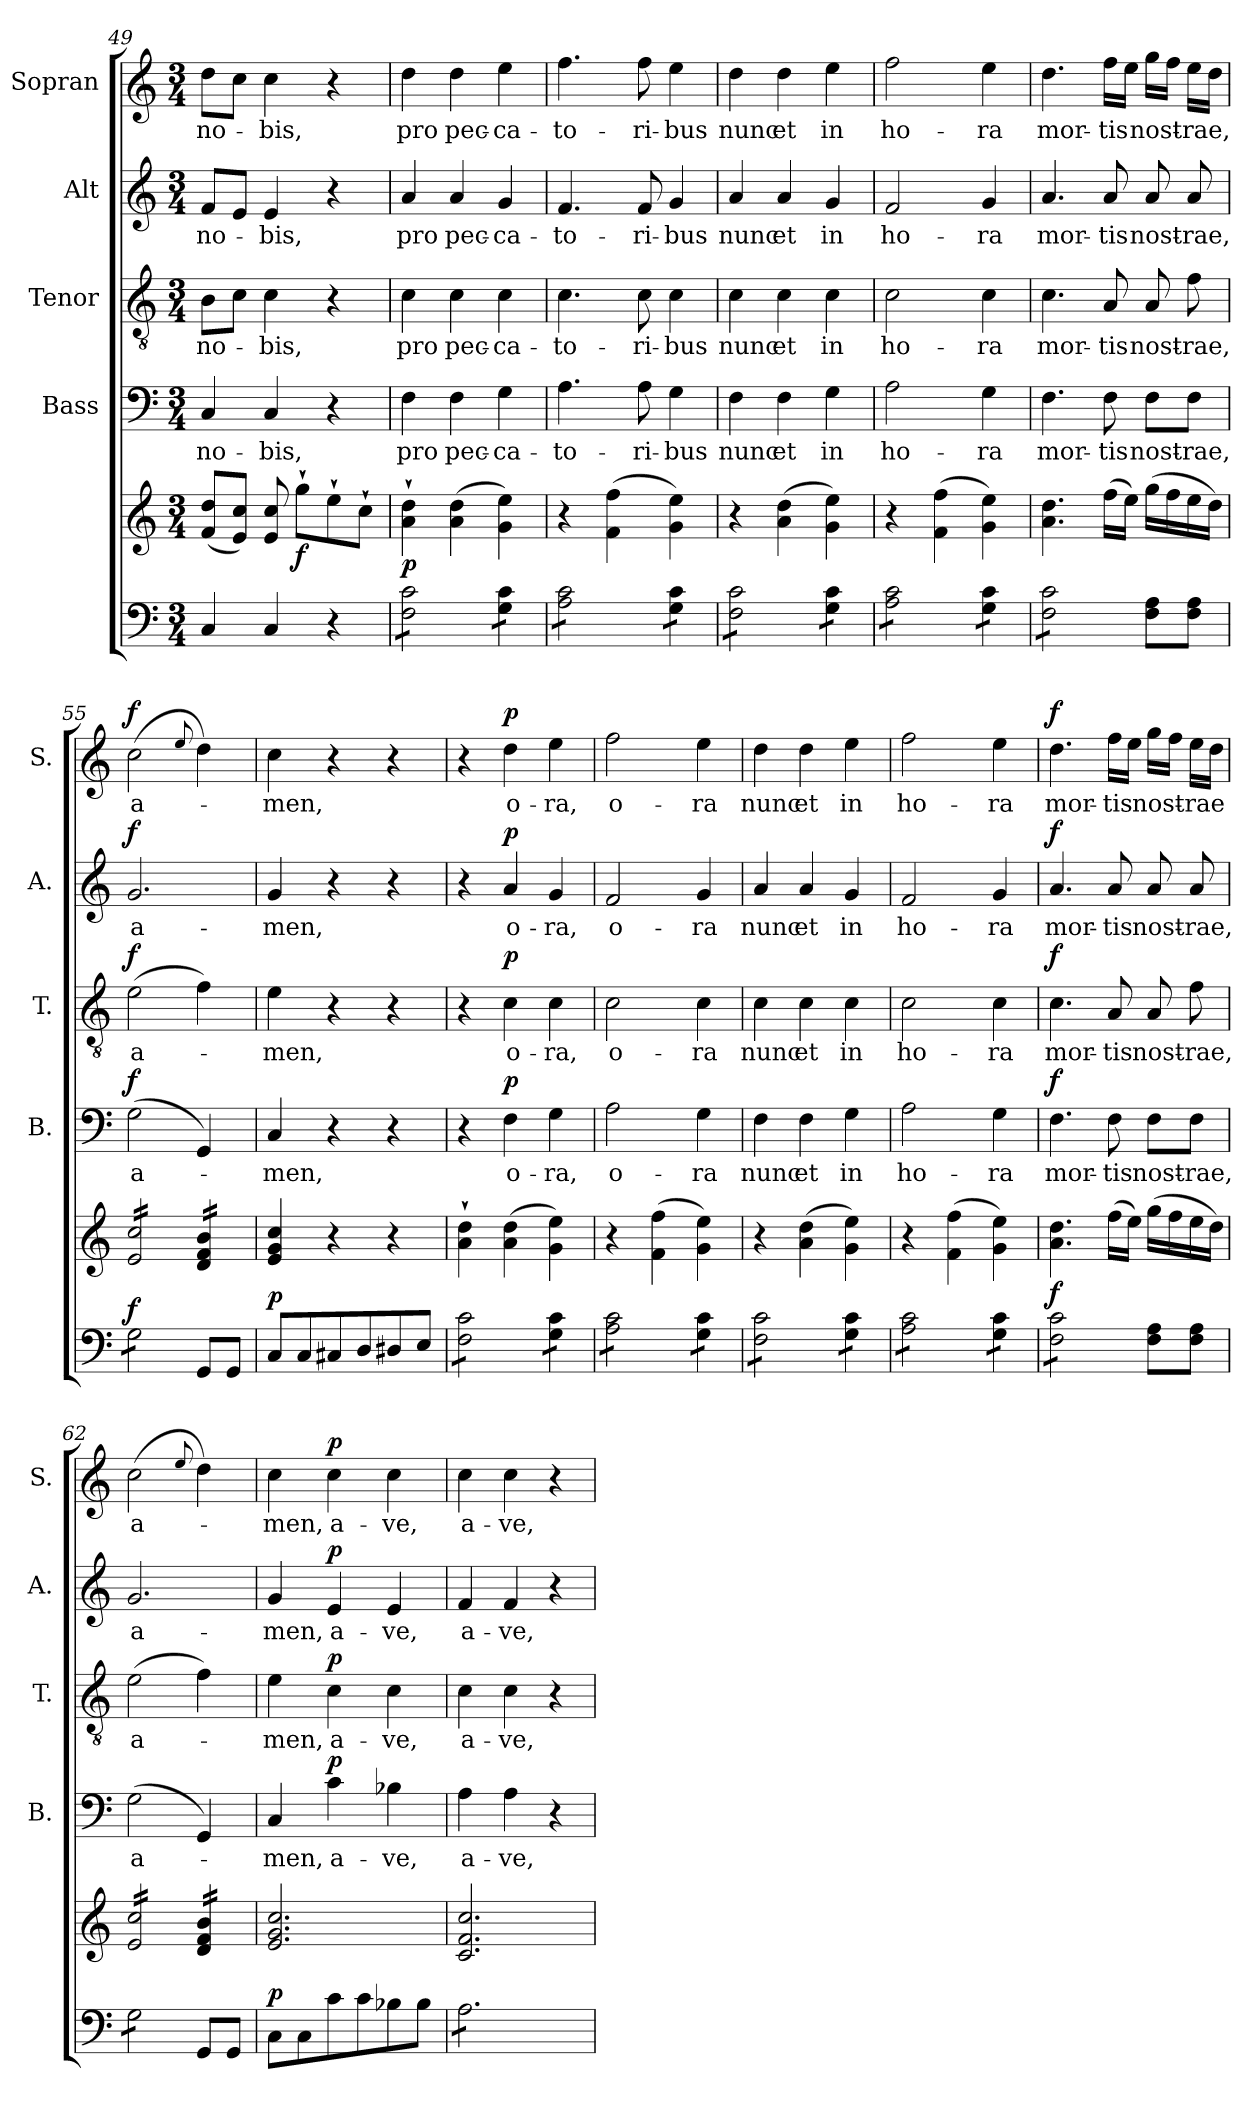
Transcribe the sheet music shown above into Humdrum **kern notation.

**kern	**kern	**dynam	**kern	**text	**dynam	**kern	**text	**dynam	**kern	**text	**dynam	**kern	**text	**dynam
*part5	*part5	*part5	*part4	*part4	*part4	*part3	*part3	*part3	*part2	*part2	*part2	*part1	*part1	*part1
*staff6	*staff5	*staff5/6	*staff4	*staff4	*staff4	*staff3	*staff3	*staff3	*staff2	*staff2	*staff2	*staff1	*staff1	*staff1
*	*	*	*I"Bass	*	*	*I"Tenor	*	*	*I"Alt	*	*	*I"Sopran	*	*
*	*	*	*I'B.	*	*	*I'T.	*	*	*I'A.	*	*	*I'S.	*	*
*clefF4	*clefG2	*	*clefF4	*	*	*clefGv2	*	*	*clefG2	*	*	*clefG2	*	*
*k[]	*k[]	*	*k[]	*	*	*k[]	*	*	*k[]	*	*	*k[]	*	*
*C:	*C:	*	*C:	*	*	*C:	*	*	*C:	*	*	*C:	*	*
*M3/4	*M3/4	*	*M3/4	*	*	*M3/4	*	*	*M3/4	*	*	*M3/4	*	*
=49	=49	=49	=49	=49	=49	=49	=49	=49	=49	=49	=49	=49	=49	=49
!	!	!	!	!LO:LY:b	!	!	!LO:LY:b	!	!	!LO:LY:b	!	!	!LO:LY:b	!
4C/	(<8f/ 8dd/L	.	4C/	no-	.	8B\L	no-	.	8f/L	no-	.	8dd\L	no-	.
.	8e/ 8cc/J)	.	.	.	.	8c\J	.	.	8e/J	.	.	8cc\J	.	.
!	!	!	!	!LO:LY:b	!	!	!LO:LY:b	!	!	!LO:LY:b	!	!	!LO:LY:b	!
4C/	8e/ 8cc/	.	4C/	-bis,	.	4c\	-bis,	.	4e/	-bis,	.	4cc\	-bis,	.
!	!	!LO:DY:b	!	!	!	!	!	!	!	!	!	!	!	!
.	8gg`>\L	f	.	.	.	.	.	.	.	.	.	.	.	.
4r	8ee`>\	.	4r	.	.	4r	.	.	4r	.	.	4r	.	.
.	8cc`>\J	.	.	.	.	.	.	.	.	.	.	.	.	.
!!LO:PB:g=z
=50	=50	=50	=50	=50	=50	=50	=50	=50	=50	=50	=50	=50	=50	=50
!	!	!LO:DY:b	!	!LO:LY:b	!	!	!LO:LY:b	!	!	!LO:LY:b	!	!	!LO:LY:b	!
*tremolo	*	*	*	*	*	*	*	*	*	*	*	*	*	*
8F\ 8c\L	4a\`> 4dd\`>	p	4F\	pro	.	4c\	pro	.	4a/	pro	.	4dd\	pro	.
8F\ 8c\	.	.	.	.	.	.	.	.	.	.	.	.	.	.
!	!	!	!	!LO:LY:b	!	!	!LO:LY:b	!	!	!LO:LY:b	!	!	!LO:LY:b	!
8F\ 8c\	(>4a\ 4dd\	.	4F\	pec-	.	4c\	pec-	.	4a/	pec-	.	4dd\	pec-	.
8F\ 8c\J	.	.	.	.	.	.	.	.	.	.	.	.	.	.
!	!	!	!	!LO:LY:b	!	!	!LO:LY:b	!	!	!LO:LY:b	!	!	!LO:LY:b	!
8G\ 8c\L	4g\ 4ee\)	.	4G\	-ca-	.	4c\	-ca-	.	4g/	-ca-	.	4ee\	-ca-	.
8G\ 8c\J	.	.	.	.	.	.	.	.	.	.	.	.	.	.
=51	=51	=51	=51	=51	=51	=51	=51	=51	=51	=51	=51	=51	=51	=51
!	!	!	!	!LO:LY:b	!	!	!LO:LY:b	!	!	!LO:LY:b	!	!	!LO:LY:b	!
8A\ 8c\L	4r	.	4.A\	-to-	.	4.c\	-to-	.	4.f/	-to-	.	4.ff\	-to-	.
8A\ 8c\	.	.	.	.	.	.	.	.	.	.	.	.	.	.
8A\ 8c\	(>4f\ 4ff\	.	.	.	.	.	.	.	.	.	.	.	.	.
!	!	!	!	!LO:LY:b	!	!	!LO:LY:b	!	!	!LO:LY:b	!	!	!LO:LY:b	!
8A\ 8c\J	.	.	8A\	-ri-	.	8c\	-ri-	.	8f/	-ri-	.	8ff\	-ri-	.
!	!	!	!	!LO:LY:b	!	!	!LO:LY:b	!	!	!LO:LY:b	!	!	!LO:LY:b	!
8G\ 8c\L	4g\ 4ee\)	.	4G\	-bus	.	4c\	-bus	.	4g/	-bus	.	4ee\	-bus	.
8G\ 8c\J	.	.	.	.	.	.	.	.	.	.	.	.	.	.
=52	=52	=52	=52	=52	=52	=52	=52	=52	=52	=52	=52	=52	=52	=52
!	!	!	!	!LO:LY:b	!	!	!LO:LY:b	!	!	!LO:LY:b	!	!	!LO:LY:b	!
8F\ 8c\L	4r	.	4F\	nunc	.	4c\	nunc	.	4a/	nunc	.	4dd\	nunc	.
8F\ 8c\	.	.	.	.	.	.	.	.	.	.	.	.	.	.
!	!	!	!	!LO:LY:b	!	!	!LO:LY:b	!	!	!LO:LY:b	!	!	!LO:LY:b	!
8F\ 8c\	(>4a\ 4dd\	.	4F\	et	.	4c\	et	.	4a/	et	.	4dd\	et	.
8F\ 8c\J	.	.	.	.	.	.	.	.	.	.	.	.	.	.
!	!	!	!	!LO:LY:b	!	!	!LO:LY:b	!	!	!LO:LY:b	!	!	!LO:LY:b	!
8G\ 8c\L	4g\ 4ee\)	.	4G\	in	.	4c\	in	.	4g/	in	.	4ee\	in	.
8G\ 8c\J	.	.	.	.	.	.	.	.	.	.	.	.	.	.
=53	=53	=53	=53	=53	=53	=53	=53	=53	=53	=53	=53	=53	=53	=53
!	!	!	!	!LO:LY:b	!	!	!LO:LY:b	!	!	!LO:LY:b	!	!	!LO:LY:b	!
8A\ 8c\L	4r	.	2A\	ho-	.	2c\	ho-	.	2f/	ho-	.	2ff\	ho-	.
8A\ 8c\	.	.	.	.	.	.	.	.	.	.	.	.	.	.
8A\ 8c\	(>4f\ 4ff\	.	.	.	.	.	.	.	.	.	.	.	.	.
8A\ 8c\J	.	.	.	.	.	.	.	.	.	.	.	.	.	.
!	!	!	!	!LO:LY:b	!	!	!LO:LY:b	!	!	!LO:LY:b	!	!	!LO:LY:b	!
8G\ 8c\L	4g\ 4ee\)	.	4G\	-ra	.	4c\	-ra	.	4g/	-ra	.	4ee\	-ra	.
8G\ 8c\J	.	.	.	.	.	.	.	.	.	.	.	.	.	.
=54	=54	=54	=54	=54	=54	=54	=54	=54	=54	=54	=54	=54	=54	=54
!	!	!	!	!LO:LY:b	!	!	!LO:LY:b	!	!	!LO:LY:b	!	!	!LO:LY:b	!
8F\ 8c\L	4.a\ 4.dd\	.	4.F\	mor-	.	4.c\	mor-	.	4.a/	mor-	.	4.dd\	mor-	.
8F\ 8c\	.	.	.	.	.	.	.	.	.	.	.	.	.	.
8F\ 8c\	.	.	.	.	.	.	.	.	.	.	.	.	.	.
!	!	!	!	!LO:LY:b	!	!	!LO:LY:b	!	!	!LO:LY:b	!	!	!LO:LY:b	!
8F\ 8c\J	(>16ff\LL	.	8F\	-tis	.	8A/	-tis	.	8a/	-tis	.	16ff\LL	-tis	.
*Xtremolo	*	*	*	*	*	*	*	*	*	*	*	*	*	*
.	16ee\JJ)	.	.	.	.	.	.	.	.	.	.	16ee\JJ	.	.
!	!	!	!	!LO:LY:b	!	!	!LO:LY:b	!	!	!LO:LY:b	!	!	!LO:LY:b	!
8F\ 8A\L	(>16gg\LL	.	8F\L	nost-	.	8A/	nost-	.	8a/	nost-	.	16gg\LL	nost-	.
.	16ff\	.	.	.	.	.	.	.	.	.	.	16ff\JJ	.	.
!	!	!	!	!LO:LY:b	!	!	!LO:LY:b	!	!	!LO:LY:b	!	!	!LO:LY:b	!
8F\ 8A\J	16ee\	.	8F\J	-rae,	.	8f\	-rae,	.	8a/	-rae,	.	16ee\LL	-rae,	.
.	16dd\JJ)	.	.	.	.	.	.	.	.	.	.	16dd\JJ	.	.
=55	=55	=55	=55	=55	=55	=55	=55	=55	=55	=55	=55	=55	=55	=55
!	!	!LO:DY:a=2	!	!LO:LY:b	!LO:DY:a	!	!LO:LY:b	!LO:DY:a	!	!LO:LY:b	!LO:DY:a	!	!LO:LY:b	!LO:DY:a
*tremolo	*	*	*	*	*	*	*	*	*	*	*	*	*	*
*	*tremolo	*	*	*	*	*	*	*	*	*	*	*	*	*
8G\L	16e/ 16cc/LL	f	(>2G\	a-	f	(>2e\	a-	f	2.g/	a-	f	(>2cc\	a-	f
.	16e/ 16cc/	.	.	.	.	.	.	.	.	.	.	.	.	.
8G\	16e/ 16cc/	.	.	.	.	.	.	.	.	.	.	.	.	.
.	16e/ 16cc/	.	.	.	.	.	.	.	.	.	.	.	.	.
8G\	16e/ 16cc/	.	.	.	.	.	.	.	.	.	.	.	.	.
.	16e/ 16cc/	.	.	.	.	.	.	.	.	.	.	.	.	.
8G\J	16e/ 16cc/	.	.	.	.	.	.	.	.	.	.	.	.	.
*Xtremolo	*	*	*	*	*	*	*	*	*	*	*	*	*	*
.	16e/ 16cc/JJ	.	.	.	.	.	.	.	.	.	.	.	.	.
.	.	.	.	.	.	.	.	.	.	.	.	8qqee/	.	.
8GG/L	16d/ 16f/ 16b/LL	.	4GG/)	.	.	4f\)	.	.	.	.	.	4dd\)	.	.
.	16d/ 16f/ 16b/	.	.	.	.	.	.	.	.	.	.	.	.	.
8GG/J	16d/ 16f/ 16b/	.	.	.	.	.	.	.	.	.	.	.	.	.
.	16d/ 16f/ 16b/JJ	.	.	.	.	.	.	.	.	.	.	.	.	.
*	*Xtremolo	*	*	*	*	*	*	*	*	*	*	*	*	*
=56	=56	=56	=56	=56	=56	=56	=56	=56	=56	=56	=56	=56	=56	=56
!	!	!LO:DY:a=2	!	!LO:LY:b	!	!	!LO:LY:b	!	!	!LO:LY:b	!	!	!LO:LY:b	!
8C/L	4e/ 4g/ 4cc/	p	4C/	-men,	.	4e\	-men,	.	4g/	-men,	.	4cc\	-men,	.
8C/	.	.	.	.	.	.	.	.	.	.	.	.	.	.
8C#X/	4r	.	4r	.	.	4r	.	.	4r	.	.	4r	.	.
8D/	.	.	.	.	.	.	.	.	.	.	.	.	.	.
8D#X/	4r	.	4r	.	.	4r	.	.	4r	.	.	4r	.	.
8E/J	.	.	.	.	.	.	.	.	.	.	.	.	.	.
!!LO:LB:g=z
=57	=57	=57	=57	=57	=57	=57	=57	=57	=57	=57	=57	=57	=57	=57
*tremolo	*	*	*	*	*	*	*	*	*	*	*	*	*	*
8F\ 8c\L	4a\`> 4dd\`>	.	4r	.	.	4r	.	.	4r	.	.	4r	.	.
8F\ 8c\	.	.	.	.	.	.	.	.	.	.	.	.	.	.
!	!	!	!	!LO:LY:b	!LO:DY:a	!	!LO:LY:b	!LO:DY:a	!	!LO:LY:b	!LO:DY:a	!	!LO:LY:b	!LO:DY:a
8F\ 8c\	(>4a\ 4dd\	.	4F\	o-	p	4c\	o-	p	4a/	o-	p	4dd\	o-	p
8F\ 8c\J	.	.	.	.	.	.	.	.	.	.	.	.	.	.
!	!	!	!	!LO:LY:b	!	!	!LO:LY:b	!	!	!LO:LY:b	!	!	!LO:LY:b	!
8G\ 8c\L	4g\ 4ee\)	.	4G\	-ra,	.	4c\	-ra,	.	4g/	-ra,	.	4ee\	-ra,	.
8G\ 8c\J	.	.	.	.	.	.	.	.	.	.	.	.	.	.
=58	=58	=58	=58	=58	=58	=58	=58	=58	=58	=58	=58	=58	=58	=58
!	!	!	!	!LO:LY:b	!	!	!LO:LY:b	!	!	!LO:LY:b	!	!	!LO:LY:b	!
8A\ 8c\L	4r	.	2A\	o-	.	2c\	o-	.	2f/	o-	.	2ff\	o-	.
8A\ 8c\	.	.	.	.	.	.	.	.	.	.	.	.	.	.
8A\ 8c\	(>4f\ 4ff\	.	.	.	.	.	.	.	.	.	.	.	.	.
8A\ 8c\J	.	.	.	.	.	.	.	.	.	.	.	.	.	.
!	!	!	!	!LO:LY:b	!	!	!LO:LY:b	!	!	!LO:LY:b	!	!	!LO:LY:b	!
8G\ 8c\L	4g\ 4ee\)	.	4G\	-ra	.	4c\	-ra	.	4g/	-ra	.	4ee\	-ra	.
8G\ 8c\J	.	.	.	.	.	.	.	.	.	.	.	.	.	.
=59	=59	=59	=59	=59	=59	=59	=59	=59	=59	=59	=59	=59	=59	=59
!	!	!	!	!LO:LY:b	!	!	!LO:LY:b	!	!	!LO:LY:b	!	!	!LO:LY:b	!
8F\ 8c\L	4r	.	4F\	nunc	.	4c\	nunc	.	4a/	nunc	.	4dd\	nunc	.
8F\ 8c\	.	.	.	.	.	.	.	.	.	.	.	.	.	.
!	!	!	!	!LO:LY:b	!	!	!LO:LY:b	!	!	!LO:LY:b	!	!	!LO:LY:b	!
8F\ 8c\	(>4a\ 4dd\	.	4F\	et	.	4c\	et	.	4a/	et	.	4dd\	et	.
8F\ 8c\J	.	.	.	.	.	.	.	.	.	.	.	.	.	.
!	!	!	!	!LO:LY:b	!	!	!LO:LY:b	!	!	!LO:LY:b	!	!	!LO:LY:b	!
8G\ 8c\L	4g\ 4ee\)	.	4G\	in	.	4c\	in	.	4g/	in	.	4ee\	in	.
8G\ 8c\J	.	.	.	.	.	.	.	.	.	.	.	.	.	.
=60	=60	=60	=60	=60	=60	=60	=60	=60	=60	=60	=60	=60	=60	=60
!	!	!	!	!LO:LY:b	!	!	!LO:LY:b	!	!	!LO:LY:b	!	!	!LO:LY:b	!
8A\ 8c\L	4r	.	2A\	ho-	.	2c\	ho-	.	2f/	ho-	.	2ff\	ho-	.
8A\ 8c\	.	.	.	.	.	.	.	.	.	.	.	.	.	.
8A\ 8c\	(>4f\ 4ff\	.	.	.	.	.	.	.	.	.	.	.	.	.
8A\ 8c\J	.	.	.	.	.	.	.	.	.	.	.	.	.	.
!	!	!	!	!LO:LY:b	!	!	!LO:LY:b	!	!	!LO:LY:b	!	!	!LO:LY:b	!
8G\ 8c\L	4g\ 4ee\)	.	4G\	-ra	.	4c\	-ra	.	4g/	-ra	.	4ee\	-ra	.
8G\ 8c\J	.	.	.	.	.	.	.	.	.	.	.	.	.	.
=61	=61	=61	=61	=61	=61	=61	=61	=61	=61	=61	=61	=61	=61	=61
!	!	!LO:DY:a=2	!	!LO:LY:b	!LO:DY:a	!	!LO:LY:b	!LO:DY:a	!	!LO:LY:b	!LO:DY:a	!	!LO:LY:b	!LO:DY:a
8F\ 8c\L	4.a\ 4.dd\	f	4.F\	mor-	f	4.c\	mor-	f	4.a/	mor-	f	4.dd\	mor-	f
8F\ 8c\	.	.	.	.	.	.	.	.	.	.	.	.	.	.
8F\ 8c\	.	.	.	.	.	.	.	.	.	.	.	.	.	.
!	!	!	!	!LO:LY:b	!	!	!LO:LY:b	!	!	!LO:LY:b	!	!	!LO:LY:b	!
8F\ 8c\J	(>16ff\LL	.	8F\	-tis	.	8A/	-tis	.	8a/	-tis	.	16ff\LL	-tis	.
*Xtremolo	*	*	*	*	*	*	*	*	*	*	*	*	*	*
.	16ee\JJ)	.	.	.	.	.	.	.	.	.	.	16ee\JJ	.	.
!	!	!	!	!LO:LY:b	!	!	!LO:LY:b	!	!	!LO:LY:b	!	!	!LO:LY:b	!
8F\ 8A\L	(>16gg\LL	.	8F\L	nost-	.	8A/	nost-	.	8a/	nost-	.	16gg\LL	nost-	.
.	16ff\	.	.	.	.	.	.	.	.	.	.	16ff\JJ	.	.
!	!	!	!	!LO:LY:b	!	!	!LO:LY:b	!	!	!LO:LY:b	!	!	!LO:LY:b	!
8F\ 8A\J	16ee\	.	8F\J	-rae,	.	8f\	-rae,	.	8a/	-rae,	.	16ee\LL	-rae	.
.	16dd\JJ)	.	.	.	.	.	.	.	.	.	.	16dd\JJ	.	.
=62	=62	=62	=62	=62	=62	=62	=62	=62	=62	=62	=62	=62	=62	=62
!	!	!	!	!LO:LY:b	!	!	!LO:LY:b	!	!	!LO:LY:b	!	!	!LO:LY:b	!
*tremolo	*	*	*	*	*	*	*	*	*	*	*	*	*	*
*	*tremolo	*	*	*	*	*	*	*	*	*	*	*	*	*
8G\L	16e/ 16cc/LL	.	(>2G\	a-	.	(>2e\	a-	.	2.g/	a-	.	(>2cc\	a-	.
.	16e/ 16cc/	.	.	.	.	.	.	.	.	.	.	.	.	.
8G\	16e/ 16cc/	.	.	.	.	.	.	.	.	.	.	.	.	.
.	16e/ 16cc/	.	.	.	.	.	.	.	.	.	.	.	.	.
8G\	16e/ 16cc/	.	.	.	.	.	.	.	.	.	.	.	.	.
.	16e/ 16cc/	.	.	.	.	.	.	.	.	.	.	.	.	.
8G\J	16e/ 16cc/	.	.	.	.	.	.	.	.	.	.	.	.	.
*Xtremolo	*	*	*	*	*	*	*	*	*	*	*	*	*	*
.	16e/ 16cc/JJ	.	.	.	.	.	.	.	.	.	.	.	.	.
.	.	.	.	.	.	.	.	.	.	.	.	8qqee/	.	.
8GG/L	16d/ 16f/ 16b/LL	.	4GG/)	.	.	4f\)	.	.	.	.	.	4dd\)	.	.
.	16d/ 16f/ 16b/	.	.	.	.	.	.	.	.	.	.	.	.	.
8GG/J	16d/ 16f/ 16b/	.	.	.	.	.	.	.	.	.	.	.	.	.
.	16d/ 16f/ 16b/JJ	.	.	.	.	.	.	.	.	.	.	.	.	.
*	*Xtremolo	*	*	*	*	*	*	*	*	*	*	*	*	*
=63	=63	=63	=63	=63	=63	=63	=63	=63	=63	=63	=63	=63	=63	=63
!	!	!LO:DY:a=2	!	!LO:LY:b	!	!	!LO:LY:b	!	!	!LO:LY:b	!	!	!LO:LY:b	!
8C\L	2.e/ 2.g/ 2.cc/	p	4C/	-men,	.	4e\	-men,	.	4g/	-men,	.	4cc\	-men,	.
8C\	.	.	.	.	.	.	.	.	.	.	.	.	.	.
!	!	!	!	!LO:LY:b	!LO:DY:a	!	!LO:LY:b	!LO:DY:a	!	!LO:LY:b	!LO:DY:a	!	!LO:LY:b	!LO:DY:a
8c\	.	.	4c\	a-	p	4c\	a-	p	4e/	a-	p	4cc\	a-	p
8c\	.	.	.	.	.	.	.	.	.	.	.	.	.	.
!	!	!	!	!LO:LY:b	!	!	!LO:LY:b	!	!	!LO:LY:b	!	!	!LO:LY:b	!
8B-X\	.	.	4B-X\	-ve,	.	4c\	-ve,	.	4e/	-ve,	.	4cc\	-ve,	.
8B-\J	.	.	.	.	.	.	.	.	.	.	.	.	.	.
!!LO:PB:g=z
=64	=64	=64	=64	=64	=64	=64	=64	=64	=64	=64	=64	=64	=64	=64
!	!	!	!	!LO:LY:b	!	!	!LO:LY:b	!	!	!LO:LY:b	!	!	!LO:LY:b	!
*tremolo	*	*	*	*	*	*	*	*	*	*	*	*	*	*
8A\L	2.c/ 2.f/ 2.cc/	.	4A\	a-	.	4c\	a-	.	4f/	a-	.	4cc\	a-	.
8A\	.	.	.	.	.	.	.	.	.	.	.	.	.	.
!	!	!	!	!LO:LY:b	!	!	!LO:LY:b	!	!	!LO:LY:b	!	!	!LO:LY:b	!
8A\	.	.	4A\	-ve,	.	4c\	-ve,	.	4f/	-ve,	.	4cc\	-ve,	.
8A\	.	.	.	.	.	.	.	.	.	.	.	.	.	.
8A\	.	.	4r	.	.	4r	.	.	4r	.	.	4r	.	.
8A\J	.	.	.	.	.	.	.	.	.	.	.	.	.	.
*Xtremolo	*	*	*	*	*	*	*	*	*	*	*	*	*	*
=	=	=	=	=	=	=	=	=	=	=	=	=	=	=
*-	*-	*-	*-	*-	*-	*-	*-	*-	*-	*-	*-	*-	*-	*-
